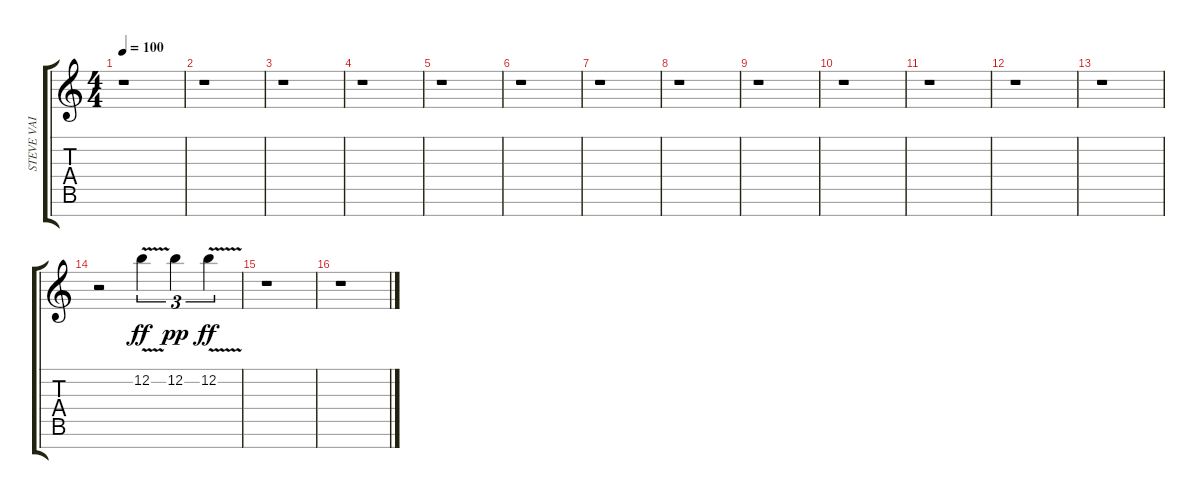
\track ("STEVE VAI (PART)" "STEVE VAI ") {instrument overdrivenguitar}
\staff {score tabs}
\tuning (E4 B3 G3 D3 A2 E2 B1) {hide}
\ts (4 4)
\tempo 100
\clef g2
\ks c
r.1{dy f} |
r.1 |
r.1 |
r.1 |
r.1 |
r.1 |
r.1 |
r.1 |
r.1 |
r.1 |
r.1 |
r.1 |
r.1 |
r.2 12.2{v}.4{tu (3 2) dy ff} 12.2.4{tu (3 2) dy pp} 12.2{v}.4{tu (3 2) dy ff} |
r.1 |
r.1
